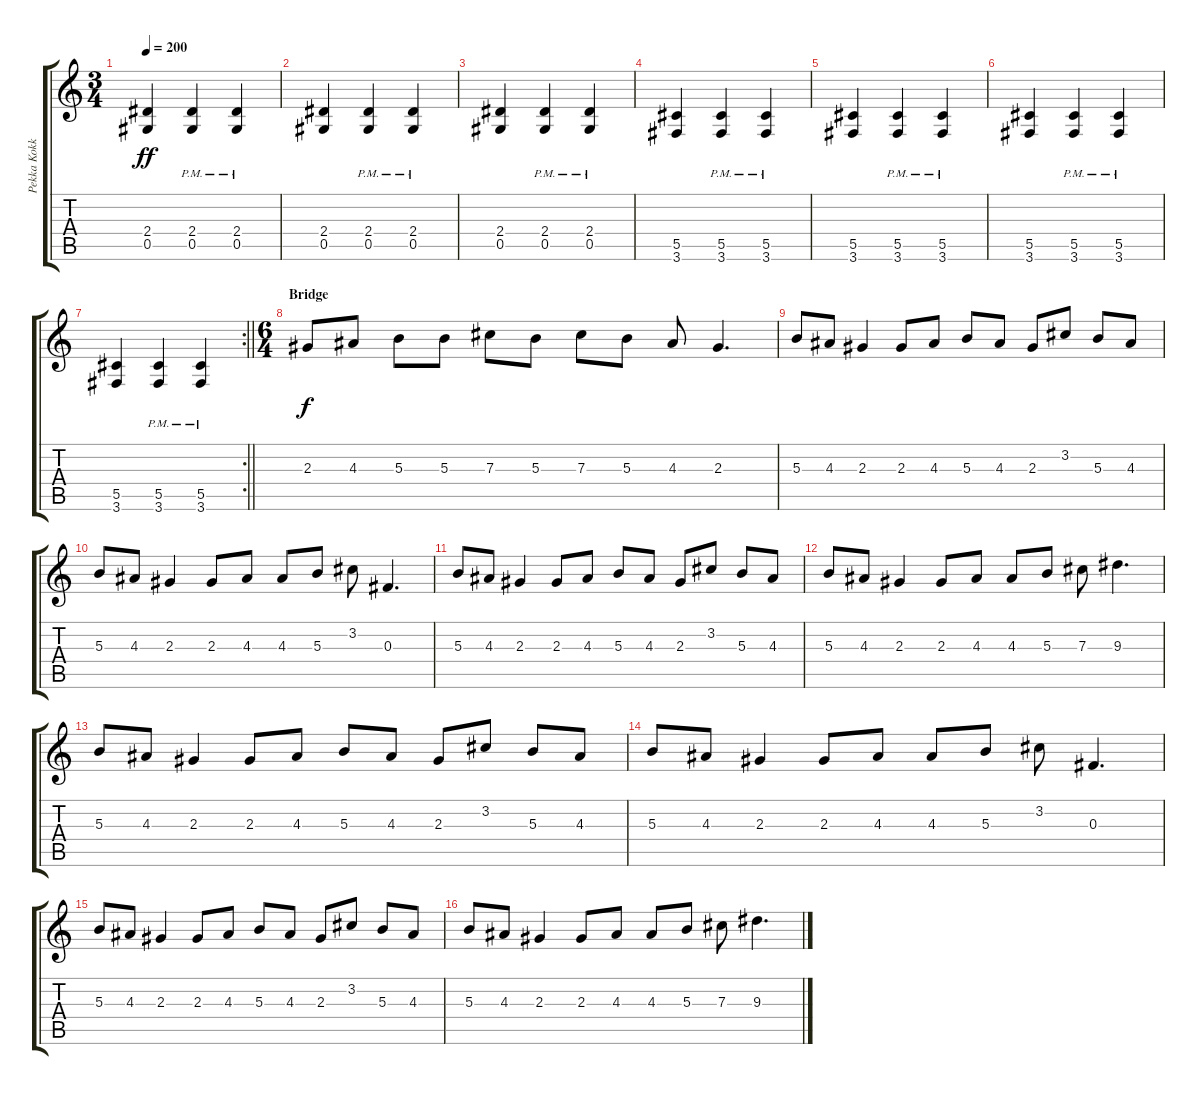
\track ("Pekka Kokko" "Pekka Kokk") {instrument distortionguitar}
\staff {score tabs}
\tuning (Eb4 Bb3 Gb3 Db3 Ab2 Eb2) {hide}
\ts (3 4)
\tempo 200
\clef g2
\ks c
(2.4 0.5).4{dy ff} (2.4{pm} 0.5{pm}).4 (2.4{pm} 0.5{pm}).4 |
(2.4 0.5).4 (2.4{pm} 0.5{pm}).4 (2.4{pm} 0.5{pm}).4 |
(2.4 0.5).4 (2.4{pm} 0.5{pm}).4 (2.4{pm} 0.5{pm}).4 |
(5.5 3.6).4 (5.5{pm} 3.6{pm}).4 (5.5{pm} 3.6{pm}).4 |
(5.5 3.6).4 (5.5{pm} 3.6{pm}).4 (5.5{pm} 3.6{pm}).4 |
(5.5 3.6).4 (5.5{pm} 3.6{pm}).4 (5.5{pm} 3.6{pm}).4 |
\rc 2
\barLineRight lightlight
(5.5 3.6).4 (5.5{pm} 3.6{pm}).4 (5.5{pm} 3.6{pm}).4 |
\ts (6 4)
\section ("" "Bridge")
2.3.8{dy f volume 11} 4.3.8 5.3.8 5.3.8 7.3.8 5.3.8 7.3.8 5.3.8 4.3.8 2.3.4{d} |
5.3.8 4.3.8 2.3.4 2.3.8 4.3.8 5.3.8 4.3.8 2.3.8 3.2.8 5.3.8 4.3.8 |
5.3.8 4.3.8 2.3.4 2.3.8 4.3.8 4.3.8 5.3.8 3.2.8 0.3.4{d} |
5.3.8 4.3.8 2.3.4 2.3.8 4.3.8 5.3.8 4.3.8 2.3.8 3.2.8 5.3.8 4.3.8 |
5.3.8 4.3.8 2.3.4 2.3.8 4.3.8 4.3.8 5.3.8 7.3.8 9.3.4{d} |
5.3.8 4.3.8 2.3.4 2.3.8 4.3.8 5.3.8 4.3.8 2.3.8 3.2.8 5.3.8 4.3.8 |
5.3.8 4.3.8 2.3.4 2.3.8 4.3.8 4.3.8 5.3.8 3.2.8 0.3.4{d} |
5.3.8 4.3.8 2.3.4 2.3.8 4.3.8 5.3.8 4.3.8 2.3.8 3.2.8 5.3.8 4.3.8 |
5.3.8 4.3.8 2.3.4 2.3.8 4.3.8 4.3.8 5.3.8 7.3.8 9.3.4{d}
